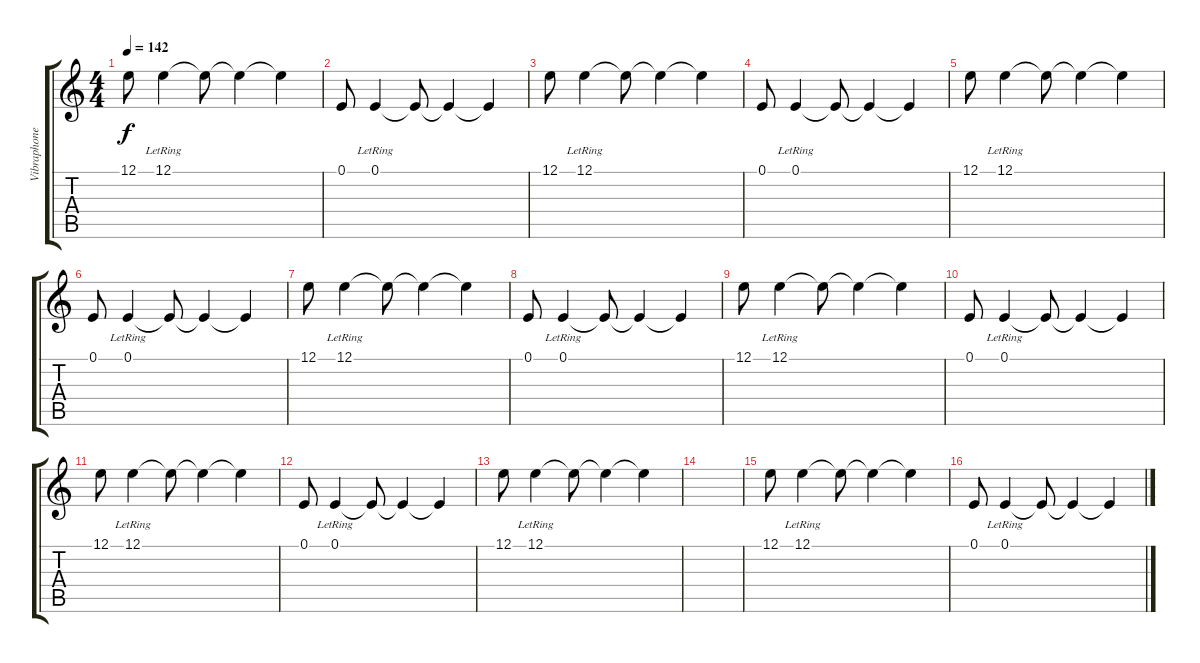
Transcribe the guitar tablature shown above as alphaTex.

\track ("Vibraphone" "Vibraphone") {instrument vibraphone}
\staff {score tabs}
\tuning (E4 B3 G3 D3 A2 E2) {hide}
\ts (4 4)
\tempo 142
\clef g2
\ks c
12.1.8{dy f} 12.1{lr}.4 12.1{t}.8 12.1{t}.4 12.1{t}.4 |
0.1.8 0.1{lr}.4 0.1{t}.8 0.1{t}.4 0.1{t}.4 |
12.1.8 12.1{lr}.4 12.1{t}.8 12.1{t}.4 12.1{t}.4 |
0.1.8 0.1{lr}.4 0.1{t}.8 0.1{t}.4 0.1{t}.4 |
12.1.8 12.1{lr}.4 12.1{t}.8 12.1{t}.4 12.1{t}.4 |
0.1.8 0.1{lr}.4 0.1{t}.8 0.1{t}.4 0.1{t}.4 |
12.1.8 12.1{lr}.4 12.1{t}.8 12.1{t}.4 12.1{t}.4 |
0.1.8 0.1{lr}.4 0.1{t}.8 0.1{t}.4 0.1{t}.4 |
12.1.8 12.1{lr}.4 12.1{t}.8 12.1{t}.4 12.1{t}.4 |
0.1.8 0.1{lr}.4 0.1{t}.8 0.1{t}.4 0.1{t}.4 |
12.1.8 12.1{lr}.4 12.1{t}.8 12.1{t}.4 12.1{t}.4 |
0.1.8 0.1{lr}.4 0.1{t}.8 0.1{t}.4 0.1{t}.4 |
12.1.8 12.1{lr}.4 12.1{t}.8 12.1{t}.4 12.1{t}.4 |
|
12.1.8 12.1{lr}.4 12.1{t}.8 12.1{t}.4 12.1{t}.4 |
0.1.8 0.1{lr}.4 0.1{t}.8 0.1{t}.4 0.1{t}.4
